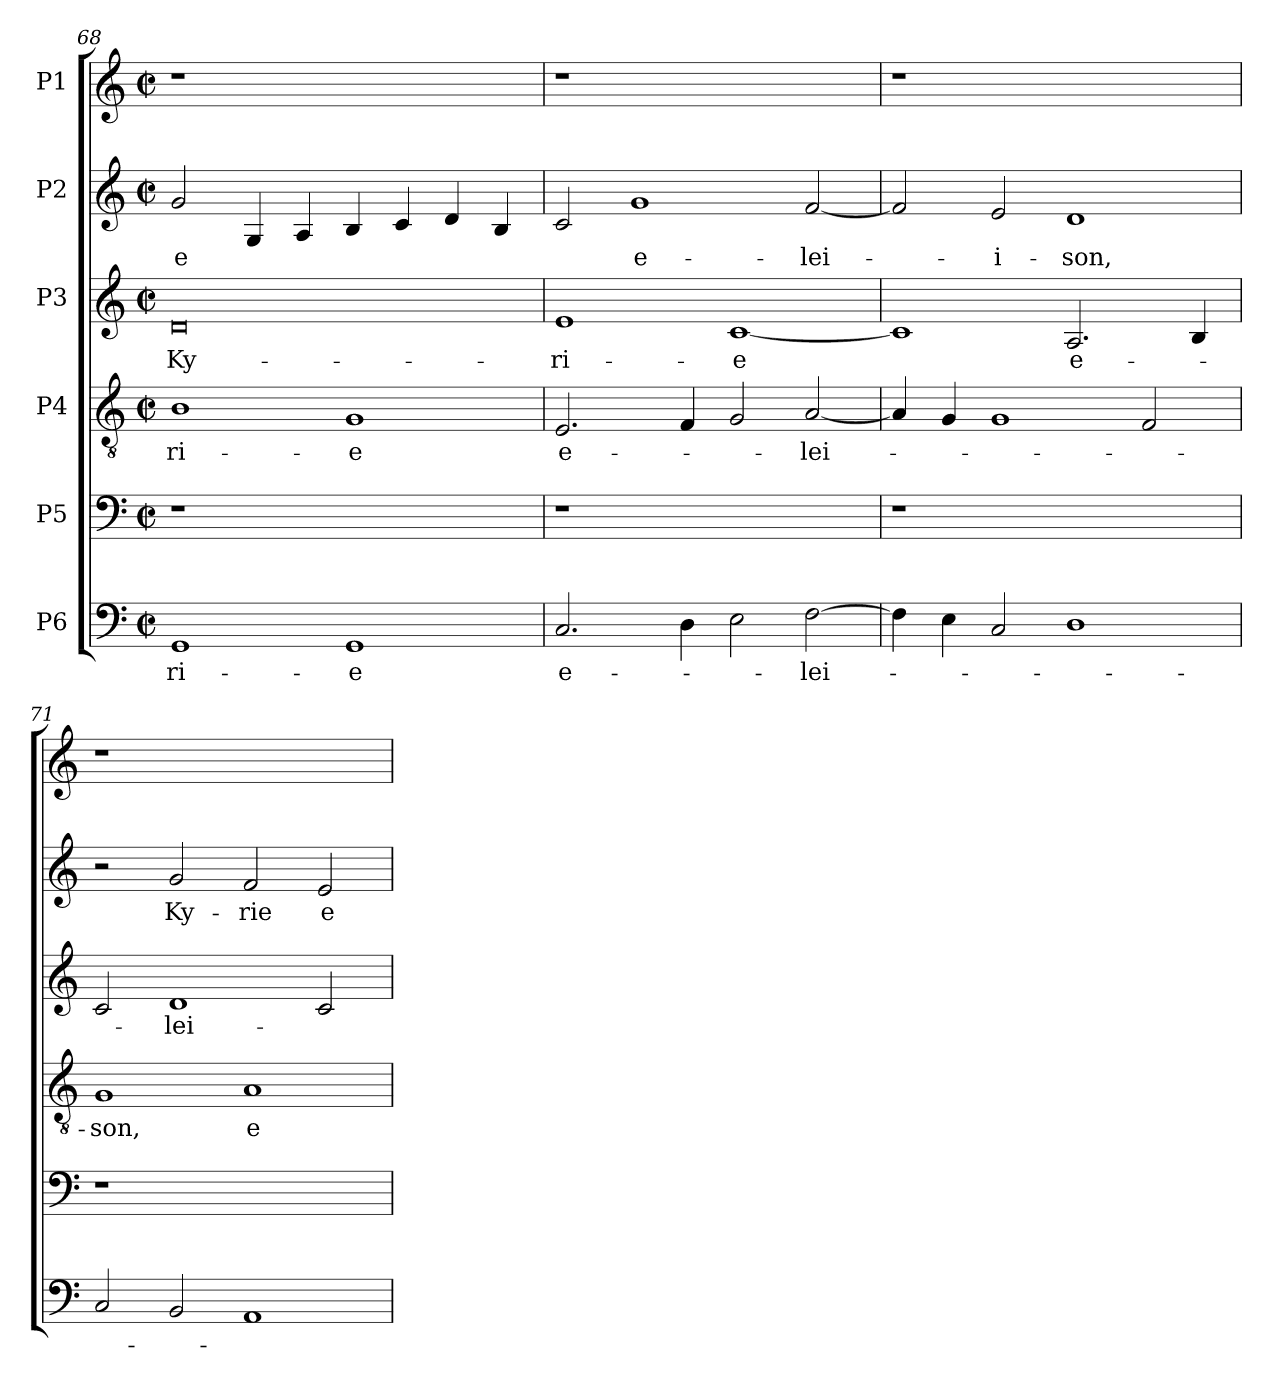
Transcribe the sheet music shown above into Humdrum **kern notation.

**kern	**text	**kern	**kern	**text	**kern	**text	**kern	**text	**kern
*part6	*part6	*part5	*part4	*part4	*part3	*part3	*part2	*part2	*part1
*staff6	*staff6	*staff5	*staff4	*staff4	*staff3	*staff3	*staff2	*staff2	*staff1
*I"P6	*	*I"P5	*I"P4	*	*I"P3	*	*I"P2	*	*I"P1
*clefF4	*	*clefF4	*clefGv2	*	*clefG2	*	*clefG2	*	*clefG2
*	*	*	*ITrd7c12	*	*	*	*	*	*
*k[]	*	*k[]	*k[]	*	*k[]	*	*k[]	*	*k[]
*C:	*	*C:	*C:	*	*C:	*	*C:	*	*C:
*M2/2	*	*M2/2	*M2/2	*	*M2/2	*	*M2/2	*	*M2/2
*met(c|)	*	*met(c|)	*met(c|)	*	*met(c|)	*	*met(c|)	*	*met(c|)
=68	=68	=68	=68	=68	=68	=68	=68	=68	=68
!	!LO:LY:b:color=#000000	!LO:N:vis=1	!	!	!	!	!	!	!
!	!	!	!	!LO:LY:b:color=#000000	!	!	!	!	!
!	!	!	!	!	!	!LO:LY:b:color=#000000	!	!	!
!	!	!	!	!	!	!	!	!LO:LY:b:color=#000000	!LO:N:vis=1
1GGi	-ri-	1r	1BBi	-ri-	0di	Ky-	2gi/	-e	1r
.	.	.	.	.	.	.	4Gi/	.	.
.	.	.	.	.	.	.	4Ai/	.	.
!	!LO:LY:b:color=#000000	!	!	!	!	!	!	!	!
!	!	!	!	!LO:LY:b:color=#000000	!	!	!	!	!
1GGi	-e	1ryy	1GGi	-e	.	.	4Bi/	.	1ryy
.	.	.	.	.	.	.	4ci/	.	.
.	.	.	.	.	.	.	4di/	.	.
.	.	.	.	.	.	.	4Bi/	.	.
=69	=69	=69	=69	=69	=69	=69	=69	=69	=69
!	!LO:LY:b:color=#000000	!LO:N:vis=1	!	!	!	!	!	!	!
!	!	!	!	!LO:LY:b:color=#000000	!	!	!	!	!
!	!	!	!	!	!	!LO:LY:b:color=#000000	!	!	!LO:N:vis=1
2.Ci/	e-	1r	2.EEi/	e-	1ei	-ri-	2ci/	.	1r
!	!	!	!	!	!	!	!	!LO:LY:b:color=#000000	!
.	.	.	.	.	.	.	1gi	e-	.
4Di\	.	.	4FFi/	.	.	.	.	.	.
!	!	!	!	!	!	!LO:LY:b:color=#000000	!	!	!
2Ei\	.	1ryy	2GGi/	.	[1ci	-e	.	.	1ryy
!	!LO:LY:b:color=#000000	!	!	!	!	!	!	!	!
!	!	!	!	!LO:LY:b:color=#000000	!	!	!	!	!
!	!	!	!	!	!	!	!	!LO:LY:b:color=#000000	!
[2Fi\	-lei-	.	[2AAi/	-lei-	.	.	[2fi/	-lei-	.
=70	=70	=70	=70	=70	=70	=70	=70	=70	=70
!	!	!LO:N:vis=1	!	!	!	!	!	!	!LO:N:vis=1
4Fi\]	.	1r	4AAi/]	.	1ci]	.	2fi/]	.	1r
4Ei\	.	.	4GGi/	.	.	.	.	.	.
!	!	!	!	!	!	!	!	!LO:LY:b:color=#000000	!
2Ci/	.	.	1GGi	.	.	.	2ei/	-i-	.
!	!	!	!	!	!	!LO:LY:b:color=#000000	!	!	!
!	!	!	!	!	!	!	!	!LO:LY:b:color=#000000	!
1Di	.	1ryy	.	.	2.Ai/	e-	1di	-son,	1ryy
.	.	.	2FFi/	.	.	.	.	.	.
.	.	.	.	.	4Bi/	.	.	.	.
=71	=71	=71	=71	=71	=71	=71	=71	=71	=71
!	!	!LO:N:vis=1	!	!	!	!	!	!	!
!	!	!	!	!LO:LY:b:color=#000000	!	!	!	!	!LO:N:vis=1
2Ci/	.	1r	1GGi	-son,	2ci/	.	2r	.	1r
!	!	!	!	!	!	!LO:LY:b:color=#000000	!	!	!
!	!	!	!	!	!	!	!	!LO:LY:b:color=#000000	!
2BBi/	.	.	.	.	1di	-lei-	2gi/	Ky-	.
!	!	!	!	!LO:LY:b:color=#000000	!	!	!	!	!
!	!	!	!	!	!	!	!	!LO:LY:b:color=#000000	!
1AAi	.	1ryy	1AAi	e-	.	.	2fi/	-rie	1ryy
!	!	!	!	!	!	!	!	!LO:LY:b:color=#000000	!
.	.	.	.	.	2ci/	.	2ei/	e-	.
=	=	=	=	=	=	=	=	=	=
*-	*-	*-	*-	*-	*-	*-	*-	*-	*-
